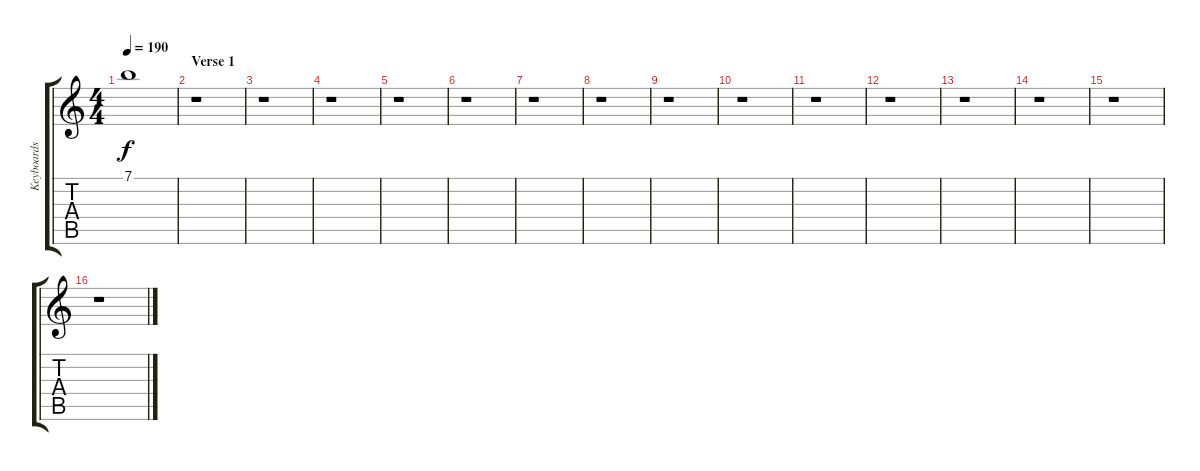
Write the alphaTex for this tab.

\track ("Keyboards" "Keyboards") {instrument pad8sweep}
\staff {score tabs}
\tuning (E5 B4 G4 D4 A3 E3) {hide}
\ts (4 4)
\tempo 190
\clef g2
\ks c
7.1{t}.1{dy f} |
\section ("" "Verse 1")
r.1 |
r.1 |
r.1 |
r.1 |
r.1 |
r.1 |
r.1 |
r.1 |
r.1 |
r.1 |
r.1 |
r.1 |
r.1 |
r.1 |
r.1
